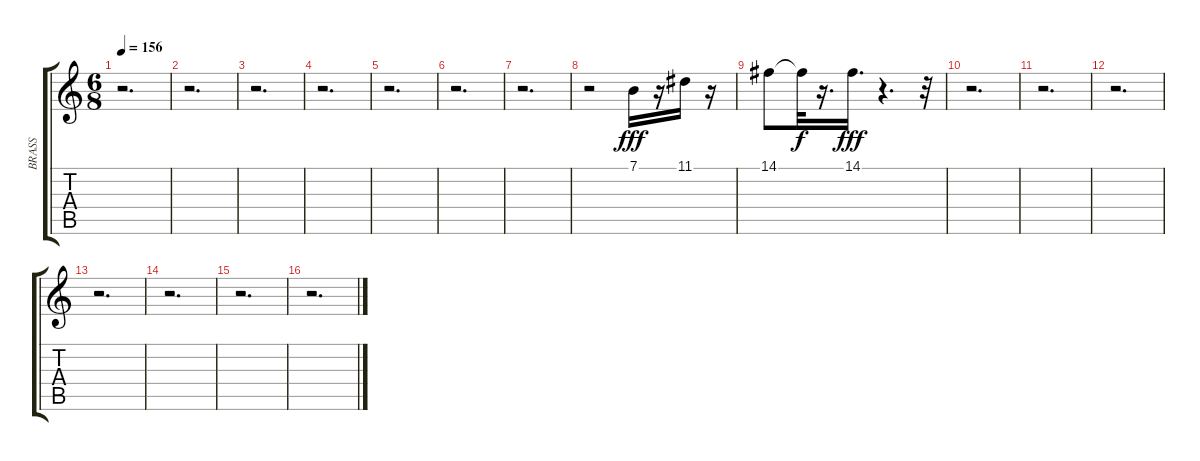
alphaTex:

\track ("BRASS" "BRASS") {instrument trumpet}
\staff {score tabs}
\tuning (E4 B3 G3 D3 A2 E2) {hide}
\ts (6 8)
\tempo 156
\clef g2
\ks c
r.2{d dy f} |
r.2{d} |
r.2{d} |
r.2{d} |
r.2{d} |
r.2{d} |
r.2{d} |
r.2 7.1.16{dy fff} r.16 11.1.16 r.16 |
14.1.8 14.1{t}.32{dy f} r.16{d} 14.1.16{d dy fff} r.4{d} r.32 |
r.2{d} |
r.2{d} |
r.2{d} |
r.2{d} |
r.2{d} |
r.2{d} |
r.2{d}
